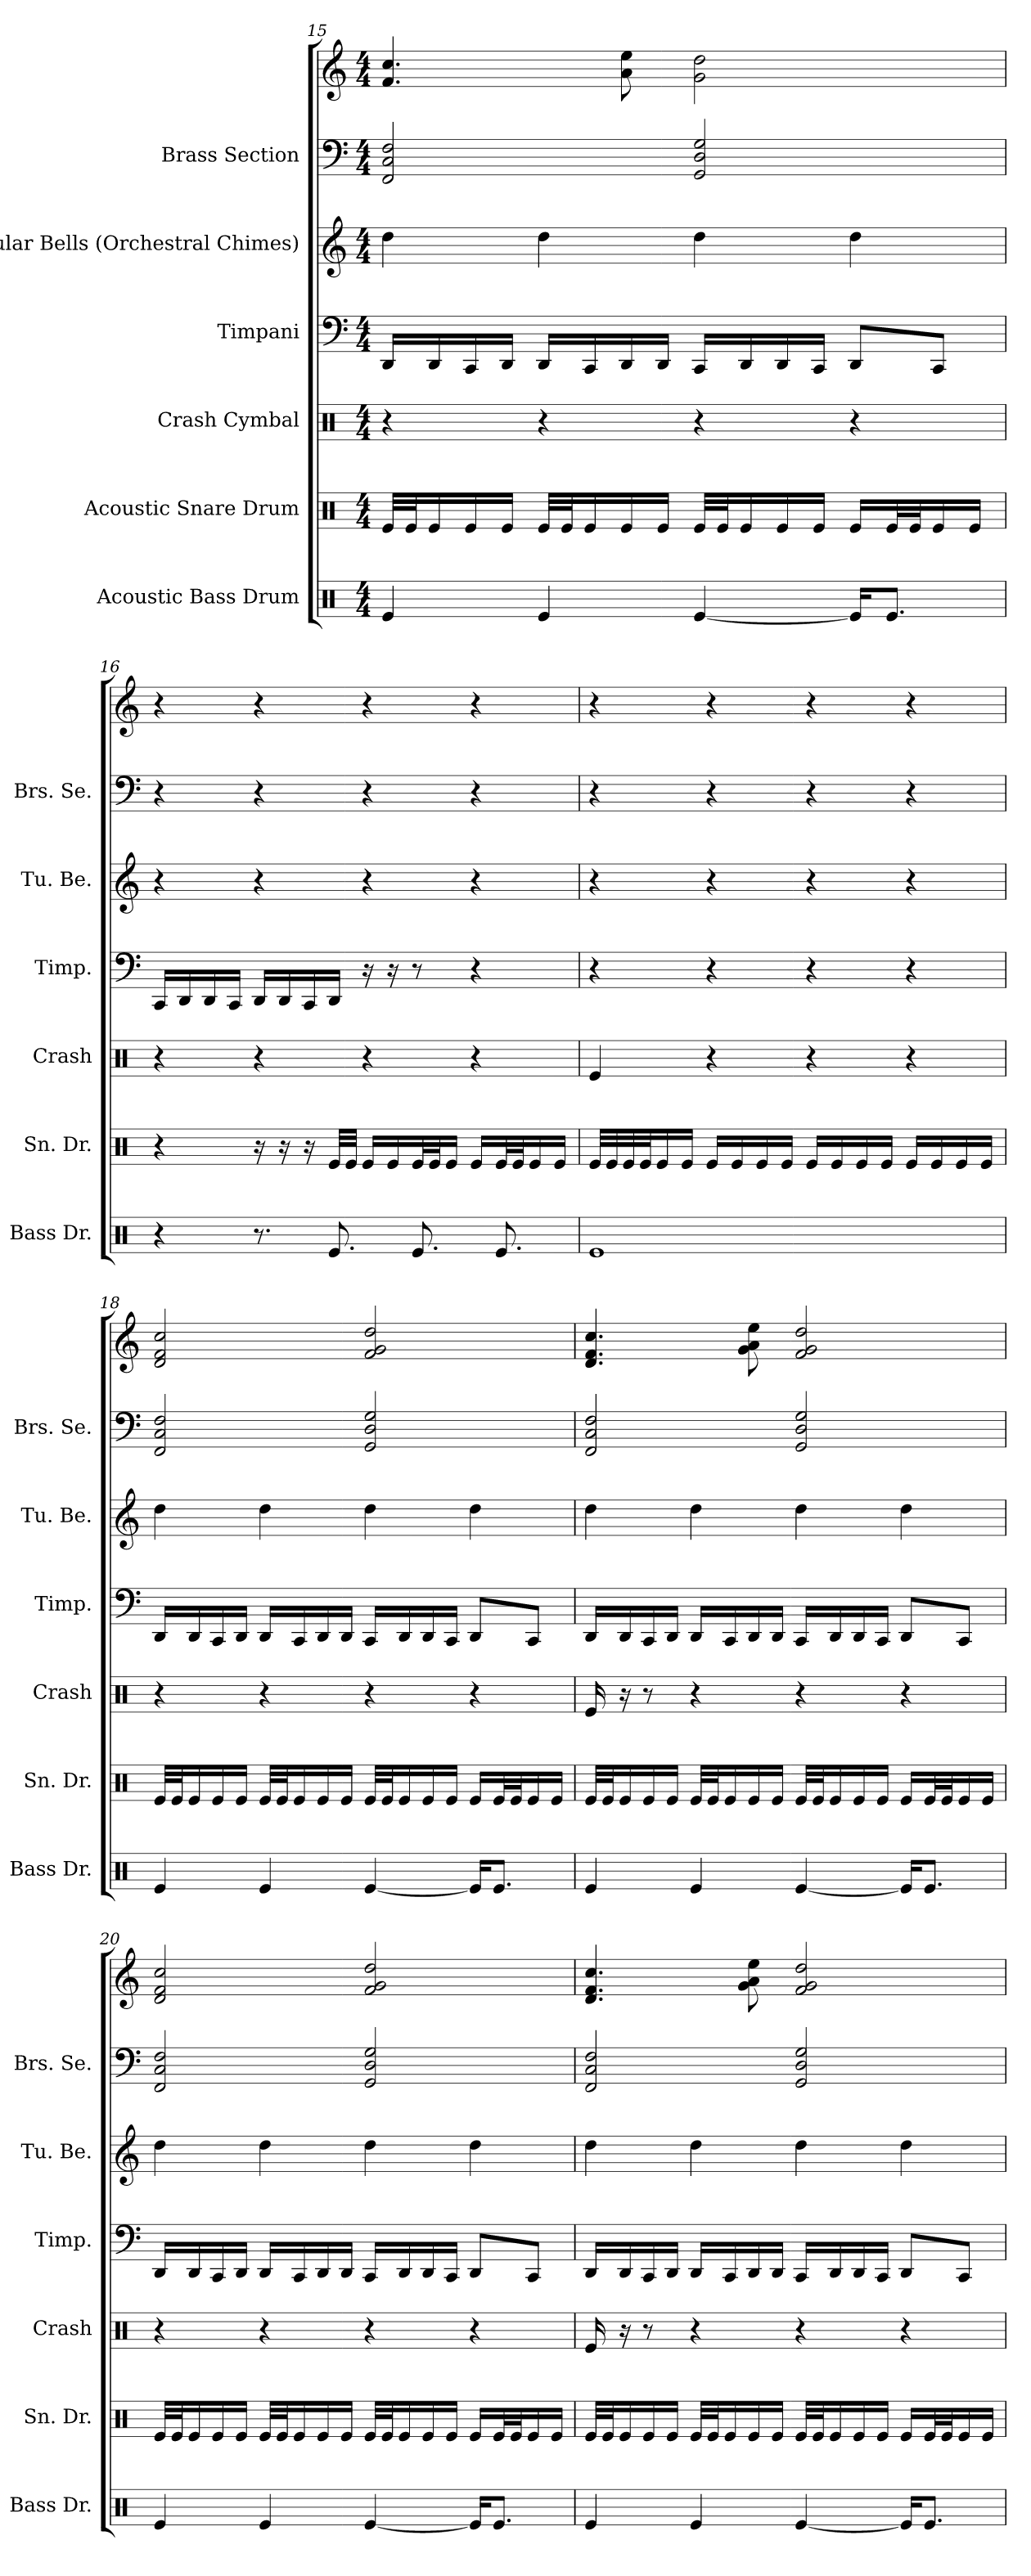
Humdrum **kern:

**kern	**kern	**kern	**kern	**kern	**kern	**kern
*part6	*part5	*part4	*part3	*part2	*part1	*part1
*staff7	*staff6	*staff5	*staff4	*staff3	*staff2	*staff1
*I"Acoustic Bass Drum	*I"Acoustic Snare Drum	*I"Crash Cymbal	*I"Timpani	*I"Tubular Bells (Orchestral Chimes)	*I"Brass Section	*
*I'Bass Dr.	*I'Sn. Dr.	*I'Crash	*I'Timp.	*I'Tu. Be.	*I'Brs. Se.	*
*clefX	*clefX	*clefX	*clefF4	*clefG2	*clefF4	*clefG2
*k[]	*k[]	*k[]	*k[]	*k[]	*k[]	*k[]
*M4/4	*M4/4	*M4/4	*M4/4	*M4/4	*M4/4	*M4/4
=15	=15	=15	=15	=15	=15	=15
4Re	32ReLLL	4r	16DDLL	4dd	2F 2FF 2C	4.f 4.cc
.	32ReJ	.	.	.	.	.
.	16Re	.	16DD	.	.	.
.	16Re	.	16CC	.	.	.
.	16ReJJ	.	16DDJJ	.	.	.
4Re	32ReLLL	4r	16DDLL	4dd	.	.
.	32ReJ	.	.	.	.	.
.	16Re	.	16CC	.	.	.
.	16Re	.	16DD	.	.	8ee 8a
.	16ReJJ	.	16DDJJ	.	.	.
[4Re	32ReLLL	4r	16CCLL	4dd	2G 2D 2GG	2g 2dd
.	32ReJ	.	.	.	.	.
.	16Re	.	16DD	.	.	.
.	16Re	.	16DD	.	.	.
.	16ReJJ	.	16CCJJ	.	.	.
16ReKL]	16ReLL	4r	8DDL	4dd	.	.
8.ReJ	32ReL	.	.	.	.	.
.	32ReJ	.	.	.	.	.
.	16Re	.	8CCJ	.	.	.
.	16ReJJ	.	.	.	.	.
=16	=16	=16	=16	=16	=16	=16
4r	4r	4r	16CCLL	4r	4r	4r
.	.	.	16DD	.	.	.
.	.	.	16DD	.	.	.
.	.	.	16CCJJ	.	.	.
8.r	16r	4r	16DDLL	4r	4r	4r
.	16r	.	16DD	.	.	.
.	16r	.	16CC	.	.	.
8.Re	32ReLLL	.	16DDJJ	.	.	.
.	32ReJJJ	.	.	.	.	.
.	16ReLL	4r	16r	4r	4r	4r
.	16Re	.	16r	.	.	.
8.Re	32ReL	.	8r	.	.	.
.	32ReJ	.	.	.	.	.
.	16ReJJ	.	.	.	.	.
.	16ReLL	4r	4r	4r	4r	4r
8.Re	32ReL	.	.	.	.	.
.	32ReJ	.	.	.	.	.
.	16Re	.	.	.	.	.
.	16ReJJ	.	.	.	.	.
=17	=17	=17	=17	=17	=17	=17
1Re	32ReLLL	4Re	4r	4r	4r	4r
.	32Re	.	.	.	.	.
.	32Re	.	.	.	.	.
.	32ReJ	.	.	.	.	.
.	16Re	.	.	.	.	.
.	16ReJJ	.	.	.	.	.
.	16ReLL	4r	4r	4r	4r	4r
.	16Re	.	.	.	.	.
.	16Re	.	.	.	.	.
.	16ReJJ	.	.	.	.	.
.	16ReLL	4r	4r	4r	4r	4r
.	16Re	.	.	.	.	.
.	16Re	.	.	.	.	.
.	16ReJJ	.	.	.	.	.
.	16ReLL	4r	4r	4r	4r	4r
.	16Re	.	.	.	.	.
.	16Re	.	.	.	.	.
.	16ReJJ	.	.	.	.	.
=18	=18	=18	=18	=18	=18	=18
4Re	32ReLLL	4r	16DDLL	4dd	2F 2FF 2C	2f 2cc 2d
.	32ReJ	.	.	.	.	.
.	16Re	.	16DD	.	.	.
.	16Re	.	16CC	.	.	.
.	16ReJJ	.	16DDJJ	.	.	.
4Re	32ReLLL	4r	16DDLL	4dd	.	.
.	32ReJ	.	.	.	.	.
.	16Re	.	16CC	.	.	.
.	16Re	.	16DD	.	.	.
.	16ReJJ	.	16DDJJ	.	.	.
[4Re	32ReLLL	4r	16CCLL	4dd	2G 2D 2GG	2g 2dd 2f
.	32ReJ	.	.	.	.	.
.	16Re	.	16DD	.	.	.
.	16Re	.	16DD	.	.	.
.	16ReJJ	.	16CCJJ	.	.	.
16ReKL]	16ReLL	4r	8DDL	4dd	.	.
8.ReJ	32ReL	.	.	.	.	.
.	32ReJ	.	.	.	.	.
.	16Re	.	8CCJ	.	.	.
.	16ReJJ	.	.	.	.	.
=19	=19	=19	=19	=19	=19	=19
4Re	32ReLLL	16Re	16DDLL	4dd	2F 2FF 2C	4.f 4.cc 4.d
.	32ReJ	.	.	.	.	.
.	16Re	16r	16DD	.	.	.
.	16Re	8r	16CC	.	.	.
.	16ReJJ	.	16DDJJ	.	.	.
4Re	32ReLLL	4r	16DDLL	4dd	.	.
.	32ReJ	.	.	.	.	.
.	16Re	.	16CC	.	.	.
.	16Re	.	16DD	.	.	8ee 8a 8g
.	16ReJJ	.	16DDJJ	.	.	.
[4Re	32ReLLL	4r	16CCLL	4dd	2G 2D 2GG	2g 2dd 2f
.	32ReJ	.	.	.	.	.
.	16Re	.	16DD	.	.	.
.	16Re	.	16DD	.	.	.
.	16ReJJ	.	16CCJJ	.	.	.
16ReKL]	16ReLL	4r	8DDL	4dd	.	.
8.ReJ	32ReL	.	.	.	.	.
.	32ReJ	.	.	.	.	.
.	16Re	.	8CCJ	.	.	.
.	16ReJJ	.	.	.	.	.
=20	=20	=20	=20	=20	=20	=20
4Re	32ReLLL	4r	16DDLL	4dd	2F 2FF 2C	2f 2cc 2d
.	32ReJ	.	.	.	.	.
.	16Re	.	16DD	.	.	.
.	16Re	.	16CC	.	.	.
.	16ReJJ	.	16DDJJ	.	.	.
4Re	32ReLLL	4r	16DDLL	4dd	.	.
.	32ReJ	.	.	.	.	.
.	16Re	.	16CC	.	.	.
.	16Re	.	16DD	.	.	.
.	16ReJJ	.	16DDJJ	.	.	.
[4Re	32ReLLL	4r	16CCLL	4dd	2G 2D 2GG	2g 2dd 2f
.	32ReJ	.	.	.	.	.
.	16Re	.	16DD	.	.	.
.	16Re	.	16DD	.	.	.
.	16ReJJ	.	16CCJJ	.	.	.
16ReKL]	16ReLL	4r	8DDL	4dd	.	.
8.ReJ	32ReL	.	.	.	.	.
.	32ReJ	.	.	.	.	.
.	16Re	.	8CCJ	.	.	.
.	16ReJJ	.	.	.	.	.
=21	=21	=21	=21	=21	=21	=21
4Re	32ReLLL	16Re	16DDLL	4dd	2F 2FF 2C	4.f 4.cc 4.d
.	32ReJ	.	.	.	.	.
.	16Re	16r	16DD	.	.	.
.	16Re	8r	16CC	.	.	.
.	16ReJJ	.	16DDJJ	.	.	.
4Re	32ReLLL	4r	16DDLL	4dd	.	.
.	32ReJ	.	.	.	.	.
.	16Re	.	16CC	.	.	.
.	16Re	.	16DD	.	.	8ee 8a 8g
.	16ReJJ	.	16DDJJ	.	.	.
[4Re	32ReLLL	4r	16CCLL	4dd	2G 2D 2GG	2g 2dd 2f
.	32ReJ	.	.	.	.	.
.	16Re	.	16DD	.	.	.
.	16Re	.	16DD	.	.	.
.	16ReJJ	.	16CCJJ	.	.	.
16ReKL]	16ReLL	4r	8DDL	4dd	.	.
8.ReJ	32ReL	.	.	.	.	.
.	32ReJ	.	.	.	.	.
.	16Re	.	8CCJ	.	.	.
.	16ReJJ	.	.	.	.	.
=	=	=	=	=	=	=
*-	*-	*-	*-	*-	*-	*-
